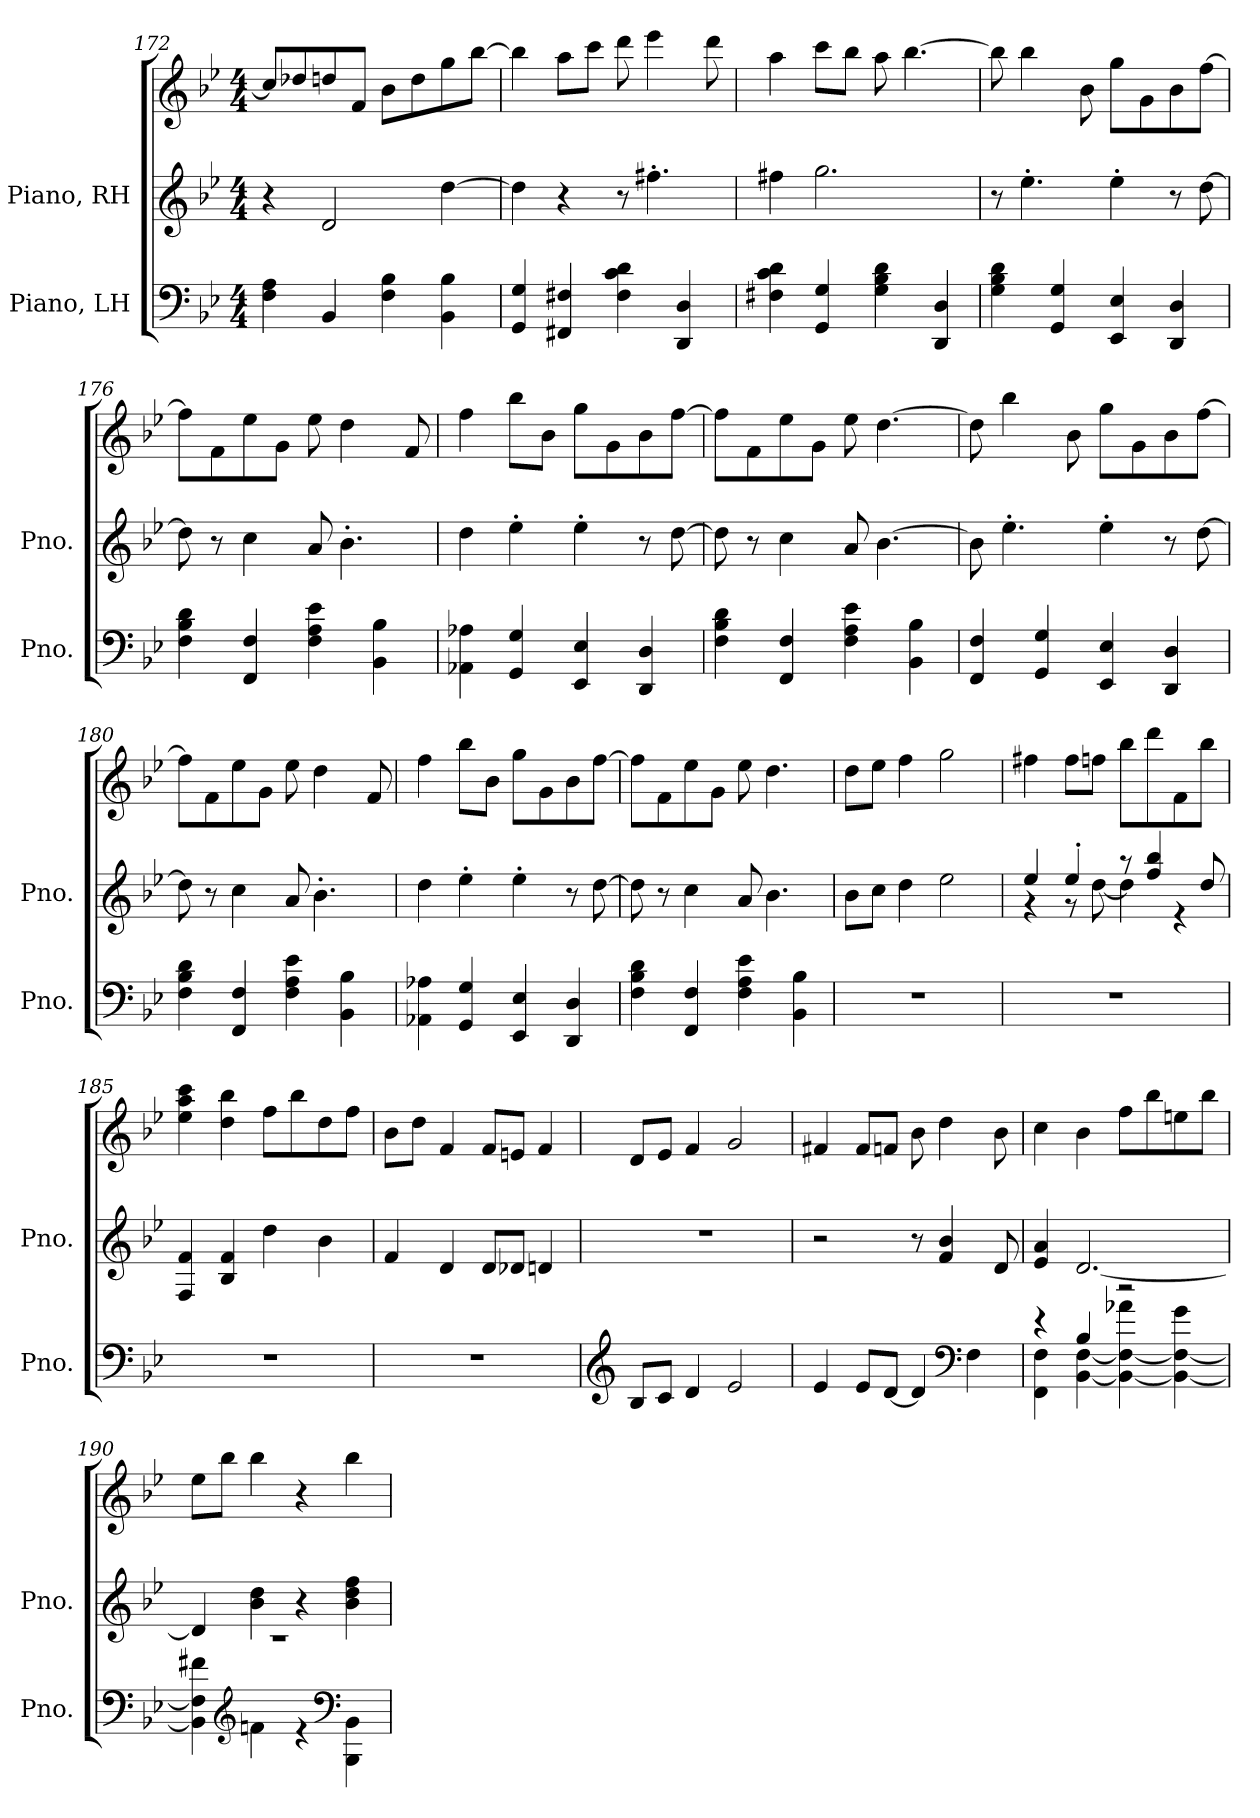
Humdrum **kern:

**kern	**kern	**kern
*part2	*part1	*part1
*staff3	*staff2	*staff1
*I"Piano, LH	*I"Piano, RH	*
*I'Pno.	*I'Pno.	*
*clefF4	*clefG2	*clefG2
*k[b-e-]	*k[b-e-]	*k[b-e-]
*M4/4	*M4/4	*M4/4
=172	=172	=172
4F\ 4A\	4r	8cc/L]
.	.	8dd-X/
4BB-/	2d/	8ddn/
.	.	8f/J
4F\ 4B-\	.	8b-\L
.	.	8dd\
4BB-\ 4B-\	[4dd\	8gg\
.	.	[8bb-\J
=173	=173	=173
4GG/ 4G/	4dd\]	4bb-\]
4FF#X/ 4F#X/	4r	8aa\L
.	.	8ccc\J
4F#\ 4c\ 4d\	8r	8ddd\
.	4.ff#X'\	4eee-\
4DD/ 4D/	.	.
.	.	8ddd\
!!LO:LB:g=z
=174	=174	=174
4F#X\ 4c\ 4d\	4ff#X\	4aa\
4GG/ 4G/	2.gg\	8ccc\L
.	.	8bb-\J
4G\ 4B-\ 4d\	.	8aa\
.	.	[4.bb-\
4DD/ 4D/	.	.
=175	=175	=175
4G\ 4B-\ 4d\	8r	8bb-\]
.	4.ee-'\	4bb-\
4GG/ 4G/	.	.
.	.	8b-\
4EE-/ 4E-/	4ee-'\	8gg\L
.	.	8g\
4DD/ 4D/	8r	8b-\
.	[8dd\	[8ff\J
=176	=176	=176
4F\ 4B-\ 4d\	8dd\]	8ff\L]
.	8r	8f\
4FF/ 4F/	4cc\	8ee-\
.	.	8g\J
4F\ 4A\ 4e-\	8a/	8ee-\
.	4.b-'\	4dd\
4BB-\ 4B-\	.	.
.	.	8f/
=177	=177	=177
4AA-X\ 4A-X\	4dd\	4ff\
4GG/ 4G/	4ee-'\	8bb-\L
.	.	8b-\J
4EE-/ 4E-/	4ee-'\	8gg\L
.	.	8g\
4DD/ 4D/	8r	8b-\
.	[8dd\	[8ff\J
=178	=178	=178
4F\ 4B-\ 4d\	8dd\]	8ff\L]
.	8r	8f\
4FF/ 4F/	4cc\	8ee-\
.	.	8g\J
4F\ 4A\ 4e-\	8a/	8ee-\
.	[4.b-\	[4.dd\
4BB-\ 4B-\	.	.
!!LO:PB:g=z
=179	=179	=179
4FF/ 4F/	8b-\]	8dd\]
.	4.ee-'\	4bb-\
4GG/ 4G/	.	.
.	.	8b-\
4EE-/ 4E-/	4ee-'\	8gg\L
.	.	8g\
4DD/ 4D/	8r	8b-\
.	[8dd\	[8ff\J
=180	=180	=180
4F\ 4B-\ 4d\	8dd\]	8ff\L]
.	8r	8f\
4FF/ 4F/	4cc\	8ee-\
.	.	8g\J
4F\ 4A\ 4e-\	8a/	8ee-\
.	4.b-'\	4dd\
4BB-\ 4B-\	.	.
.	.	8f/
=181	=181	=181
4AA-X\ 4A-X\	4dd\	4ff\
4GG/ 4G/	4ee-'\	8bb-\L
.	.	8b-\J
4EE-/ 4E-/	4ee-'\	8gg\L
.	.	8g\
4DD/ 4D/	8r	8b-\
.	[8dd\	[8ff\J
=182	=182	=182
4F\ 4B-\ 4d\	8dd\]	8ff\L]
.	8r	8f\
4FF/ 4F/	4cc\	8ee-\
.	.	8g\J
4F\ 4A\ 4e-\	8a/	8ee-\
.	4.b-\	4.dd\
4BB-\ 4B-\	.	.
=183	=183	=183
1r	8b-\L	8dd\L
.	8cc\J	8ee-\J
.	4dd\	4ff\
.	2ee-\	2gg\
!!LO:LB:g=z
=184	=184	=184
*	*^	*
1r	4ee-/	4r	4ff#X\
.	4ee-'/	8r	8ff#\L
.	.	[8dd\	8ffn\J
.	8r	4dd\]	8bb-\L
.	4ff/ 4bb-/	.	8ddd\
.	.	4r	8f\
.	8dd/	.	8bb-\J
*	*v	*v	*
=185	=185	=185
1r	4F/ 4f/	4ee-\ 4aa\ 4ccc\
.	4B-/ 4f/	4dd\ 4bb-\
.	4dd\	8ff\L
.	.	8bb-\
.	4b-\	8dd\
.	.	8ff\J
=186	=186	=186
1r	4f/	8b-\L
.	.	8dd\J
.	4d/	4f/
.	8d/L	8f/L
.	8d-X/J	8en/J
.	4dn/	4f/
=187	=187	=187
*clefG2	*	*
8B-/L	1r	8d/L
8c/J	.	8e-/J
4d/	.	4f/
2e-/	.	2g/
=188	=188	=188
4e-/	2r	4f#X/
8e-/L	.	8f#/L
[8d/J	.	8fn/J
4d/]	8r	8b-\
.	4f/ 4b-/	4dd\
*clefF4	*	*
4F\	.	.
.	8d/	8b-\
!!LO:LB:g=z
=189	=189	=189
*^	*	*
4r	4FF\ 4F\	4e-/ 4a/	4cc\
4B-/	[4BB-\ [4F\	[2.d/	4b-\
2r	4BB-\_ 4F\_ 4a-X\	.	8ff\L
.	.	.	8bb-\
.	4BB-\_ 4F\_ 4g\	.	8een\
.	.	.	8bb-\J
=190	=190	=190	=190
1r	4BB-\] 4F\] 4f#X\	4d/]	8ee-\L
.	.	.	8bb-\J
*clefG2	*	*	*
.	4fn\	4b-\ 4dd\	4bb-\
.	4r	4r	4r
*clefF4	*	*	*
.	4BBB-\ 4BB-\	4b-\ 4dd\ 4ff\	4bb-\
*v	*v	*	*
=	=	=
*-	*-	*-
